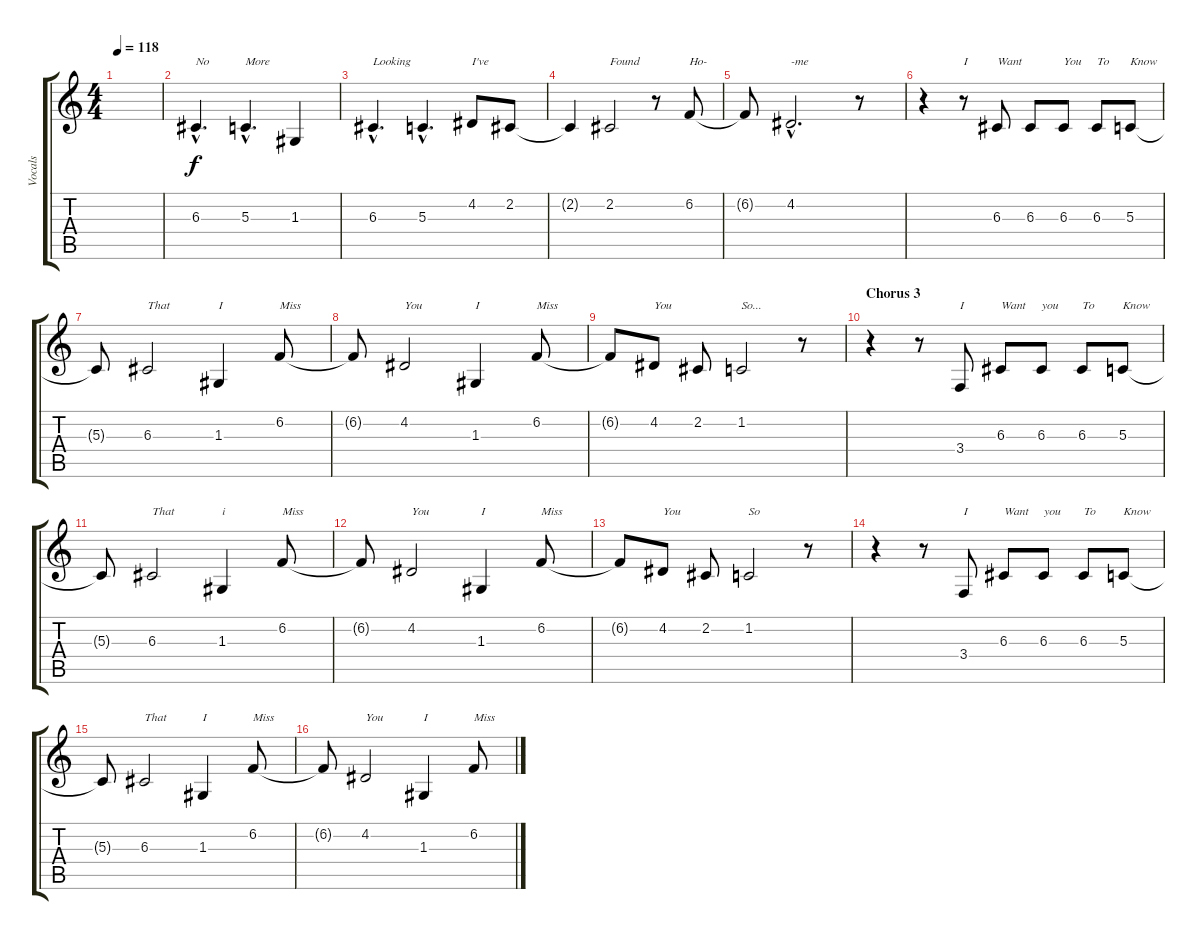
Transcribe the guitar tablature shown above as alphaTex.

\track ("Vocals" "Vocals") {instrument sopranosax}
\staff {score tabs}
\tuning (E4 B3 G3 D3 A2 E2) {hide}
\ts (4 4)
\tempo 118
\clef g2
\ks c
|
6.3{hac}.4{d txt "No"} 5.3{hac}.4{d txt "More"} 1.3.4 |
6.3{hac}.4{d txt "Looking"} 5.3{hac}.4{d} 4.2.8{txt "I've"} 2.2.8 |
2.2{t}.4 2.2.2{txt "Found"} r.8 6.2.8{txt "Ho-"} |
6.2{t}.8 4.2{hac}.2{d txt "-me"} r.8 |
r.4 r.8{txt "I"} 6.3.8{txt "Want"} 6.3.8 6.3.8{txt "You"} 6.3.8{txt "To"} 5.3.8{txt "Know"} |
5.3{t}.8 6.3.2{txt "That"} 1.3.4{txt "I"} 6.2.8{txt "Miss"} |
6.2{t}.8 4.2.2{txt "You"} 1.3.4{txt "I"} 6.2.8{txt "Miss"} |
6.2{t}.8 4.2.8{txt "You"} 2.2.8 1.2.2{txt "So..."} r.8 |
\section ("" "Chorus 3")
r.4 r.8 3.4.8{txt "I"} 6.3.8{txt "Want"} 6.3.8{txt "you"} 6.3.8{txt "To"} 5.3.8{txt "Know"} |
5.3{t}.8 6.3.2{txt "That"} 1.3.4{txt "i"} 6.2.8{txt "Miss"} |
6.2{t}.8 4.2.2{txt "You"} 1.3.4{txt "I"} 6.2.8{txt "Miss"} |
6.2{t}.8 4.2.8{txt "You"} 2.2.8 1.2.2{txt "So"} r.8 |
r.4 r.8 3.4.8{txt "I"} 6.3.8{txt "Want"} 6.3.8{txt "you"} 6.3.8{txt "To"} 5.3.8{txt "Know"} |
5.3{t}.8 6.3.2{txt "That"} 1.3.4{txt "I"} 6.2.8{txt "Miss"} |
6.2{t}.8 4.2.2{txt "You"} 1.3.4{txt "I"} 6.2.8{txt "Miss"}
